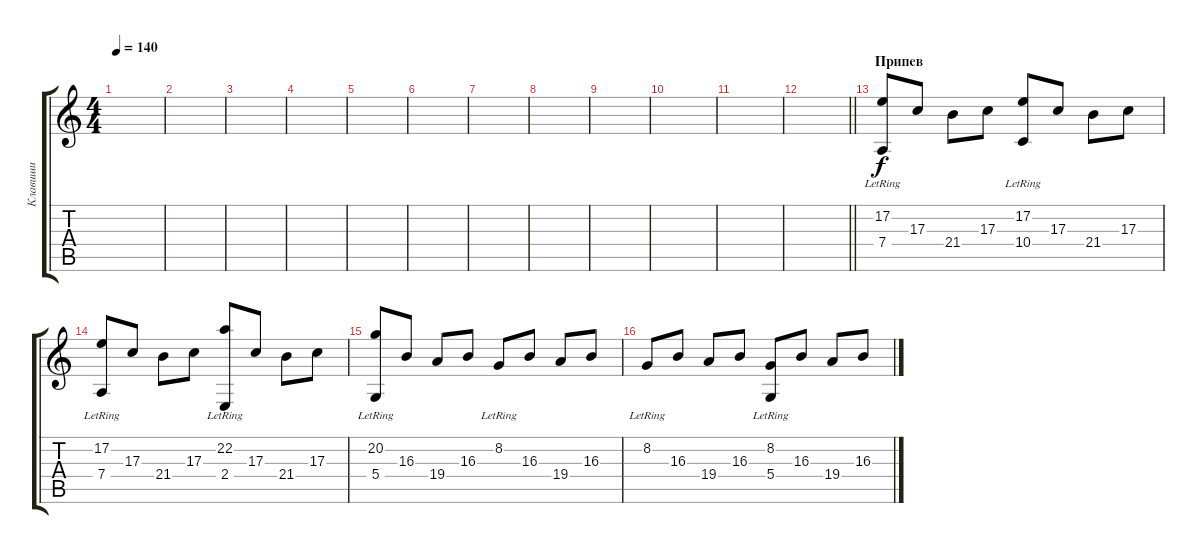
\track ("Клавиши" "Клавиши") {instrument brightacousticpiano}
\staff {score tabs}
\tuning (E4 B3 G3 D3 A2 E2) {hide}
\ts (4 4)
\tempo 140
\clef g2
\ks c
|
|
|
|
|
|
|
|
|
|
|
\barLineRight lightlight
|
\section ("" "Припев")
(17.2{lr} 7.4{lr}).8 17.3.8 21.4.8 17.3.8 (17.2{lr} 10.4{lr}).8 17.3.8 21.4.8 17.3.8 |
(17.2{lr} 7.4{lr}).8 17.3.8 21.4.8 17.3.8 (22.2{lr} 2.4{lr}).8 17.3.8 21.4.8 17.3.8 |
(20.2{lr} 5.4{lr}).8 16.3.8 19.4.8 16.3.8 8.2{lr}.8 16.3.8 19.4.8 16.3.8 |
8.2{lr}.8 16.3.8 19.4.8 16.3.8 (8.2{lr} 5.4{lr}).8 16.3.8 19.4.8 16.3.8
